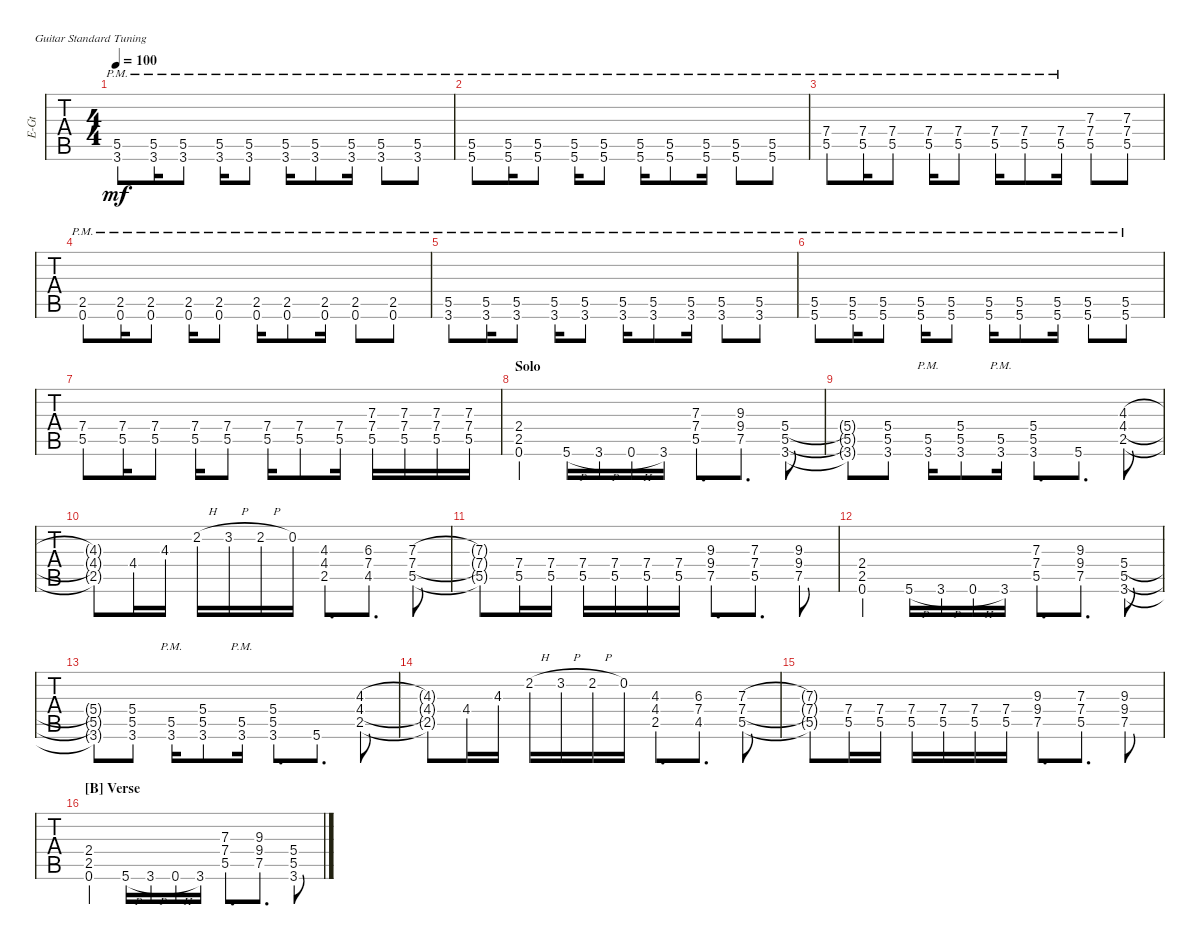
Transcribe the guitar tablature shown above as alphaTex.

\defaultSystemsLayout 4
\bracketExtendMode groupsimilarinstruments
\otherSystemsTrackNameOrientation horizontal
\track ("Matthew" "E-Gt") {instrument distortionguitar}
\staff {tabs}
\tuning (E4 B3 G3 D3 A2 E2)
\ts (4 4)
\tempo 100
\clef g2
\ks c
(5.5{pm} 3.6{pm}).8{dy mf} (5.5{pm} 3.6{pm}).16 (3.6{pm} 5.5{pm}).8 (3.6{pm} 5.5{pm}).16 (5.5{pm} 3.6{pm}).8 (5.5{pm} 3.6{pm}).16 (3.6{pm} 5.5{pm}).8 (3.6{pm} 5.5{pm}).16 (5.5{pm} 3.6{pm}).8 (3.6{pm} 5.5{pm}).8 |
(5.5{pm} 5.6{pm}).8 (5.5{pm} 5.6{pm}).16 (5.6{pm} 5.5{pm}).8 (5.6{pm} 5.5{pm}).16 (5.5{pm} 5.6{pm}).8 (5.5{pm} 5.6{pm}).16 (5.6{pm} 5.5{pm}).8 (5.6{pm} 5.5{pm}).16 (5.5{pm} 5.6{pm}).8 (5.6{pm} 5.5{pm}).8 |
(5.5{pm} 7.4{pm}).8 (5.5{pm} 7.4{pm}).16 (7.4{pm} 5.5{pm}).8 (7.4{pm} 5.5{pm}).16 (7.4{pm} 5.5{pm}).8 (5.5{pm} 7.4{pm}).16 (7.4{pm} 5.5{pm}).8 (5.5{pm} 7.4{pm}).16 (7.4 5.5 7.3).8 (7.4 5.5 7.3).8 |
(2.5{pm} 0.6{pm}).8 (2.5{pm} 0.6{pm}).16 (0.6{pm} 2.5{pm}).8 (0.6{pm} 2.5{pm}).16 (2.5{pm} 0.6{pm}).8 (2.5{pm} 0.6{pm}).16 (0.6{pm} 2.5{pm}).8 (0.6{pm} 2.5{pm}).16 (2.5{pm} 0.6{pm}).8 (0.6{pm} 2.5{pm}).8 |
(5.5{pm} 3.6{pm}).8 (5.5{pm} 3.6{pm}).16 (3.6{pm} 5.5{pm}).8 (3.6{pm} 5.5{pm}).16 (5.5{pm} 3.6{pm}).8 (5.5{pm} 3.6{pm}).16 (3.6{pm} 5.5{pm}).8 (3.6{pm} 5.5{pm}).16 (5.5{pm} 3.6{pm}).8 (3.6{pm} 5.5{pm}).8 |
(5.5{pm} 5.6{pm}).8 (5.5{pm} 5.6{pm}).16 (5.6{pm} 5.5{pm}).8 (5.6{pm} 5.5{pm}).16 (5.5{pm} 5.6{pm}).8 (5.5{pm} 5.6{pm}).16 (5.6{pm} 5.5{pm}).8 (5.6{pm} 5.5{pm}).16 (5.5{pm} 5.6{pm}).8 (5.6{pm} 5.5{pm}).8 |
(5.5 7.4).8 (5.5 7.4).16 (7.4 5.5).8 (7.4 5.5).16 (7.4 5.5).8 (5.5 7.4).16 (7.4 5.5).8 (5.5 7.4).16 (7.4 5.5 7.3).16 (7.4 5.5 7.3).16 (7.4 5.5 7.3).16 (7.4 5.5 7.3).16 |
\section ("" "Solo")
(0.6 2.5 2.4).4 5.6{h}.16 3.6{h}.16 0.6{h}.16 3.6.16 (5.5 7.4 7.3).8{d} (7.5 9.4 9.3).8{d} (3.6 5.5 5.4).8 |
(3.6{t} 5.5{t} 5.4{t}).8 (3.6 5.5 5.4).8 (3.6{pm} 5.5{pm}).16 (3.6 5.5 5.4).8 (3.6{pm} 5.5{pm}).16 (3.6 5.5 5.4).8{d} 5.6.8{d} (2.5 4.4{acc #} 4.3).8 |
(2.5{t} 4.4{t acc #} 4.3{t}).8 4.4{acc #}.16 4.3.16 2.2{h acc #}.16 3.2{h}.16 2.2{h acc #}.16 0.2.16 (2.5 4.4{acc #} 4.3).8{d} (4.5{acc #} 7.4 6.3{acc #}).8{d} (5.5 7.4 7.3).8 |
(5.5{t} 7.4{t} 7.3{t}).8 (5.5 7.4).16 (5.5 7.4).16 (5.5 7.4).16 (5.5 7.4).16 (5.5 7.4).16 (5.5 7.4).16 (7.5 9.4 9.3).8{d} (5.5 7.4 7.3).8{d} (7.5 9.4 9.3).8 |
(0.6 2.5 2.4).4 5.6{h}.16 3.6{h}.16 0.6{h}.16 3.6.16 (5.5 7.4 7.3).8{d} (7.5 9.4 9.3).8{d} (3.6 5.5 5.4).8 |
(3.6{t} 5.5{t} 5.4{t}).8 (3.6 5.5 5.4).8 (3.6{pm} 5.5{pm}).16 (3.6 5.5 5.4).8 (3.6{pm} 5.5{pm}).16 (3.6 5.5 5.4).8{d} 5.6.8{d} (2.5 4.4{acc #} 4.3).8 |
(2.5{t} 4.4{t acc #} 4.3{t}).8 4.4{acc #}.16 4.3.16 2.2{h acc #}.16 3.2{h}.16 2.2{h acc #}.16 0.2.16 (2.5 4.4{acc #} 4.3).8{d} (4.5{acc #} 7.4 6.3{acc #}).8{d} (5.5 7.4 7.3).8 |
(5.5{t} 7.4{t} 7.3{t}).8 (5.5 7.4).16 (5.5 7.4).16 (5.5 7.4).16 (5.5 7.4).16 (5.5 7.4).16 (5.5 7.4).16 (7.5 9.4 9.3).8{d} (5.5 7.4 7.3).8{d} (7.5 9.4 9.3).8 |
\section ("B" "Verse")
(0.6 2.5 2.4).4 5.6{h}.16 3.6{h}.16 0.6{h}.16 3.6.16 (5.5 7.4 7.3).8{d} (7.5 9.4 9.3).8{d} (3.6 5.5 5.4).8
